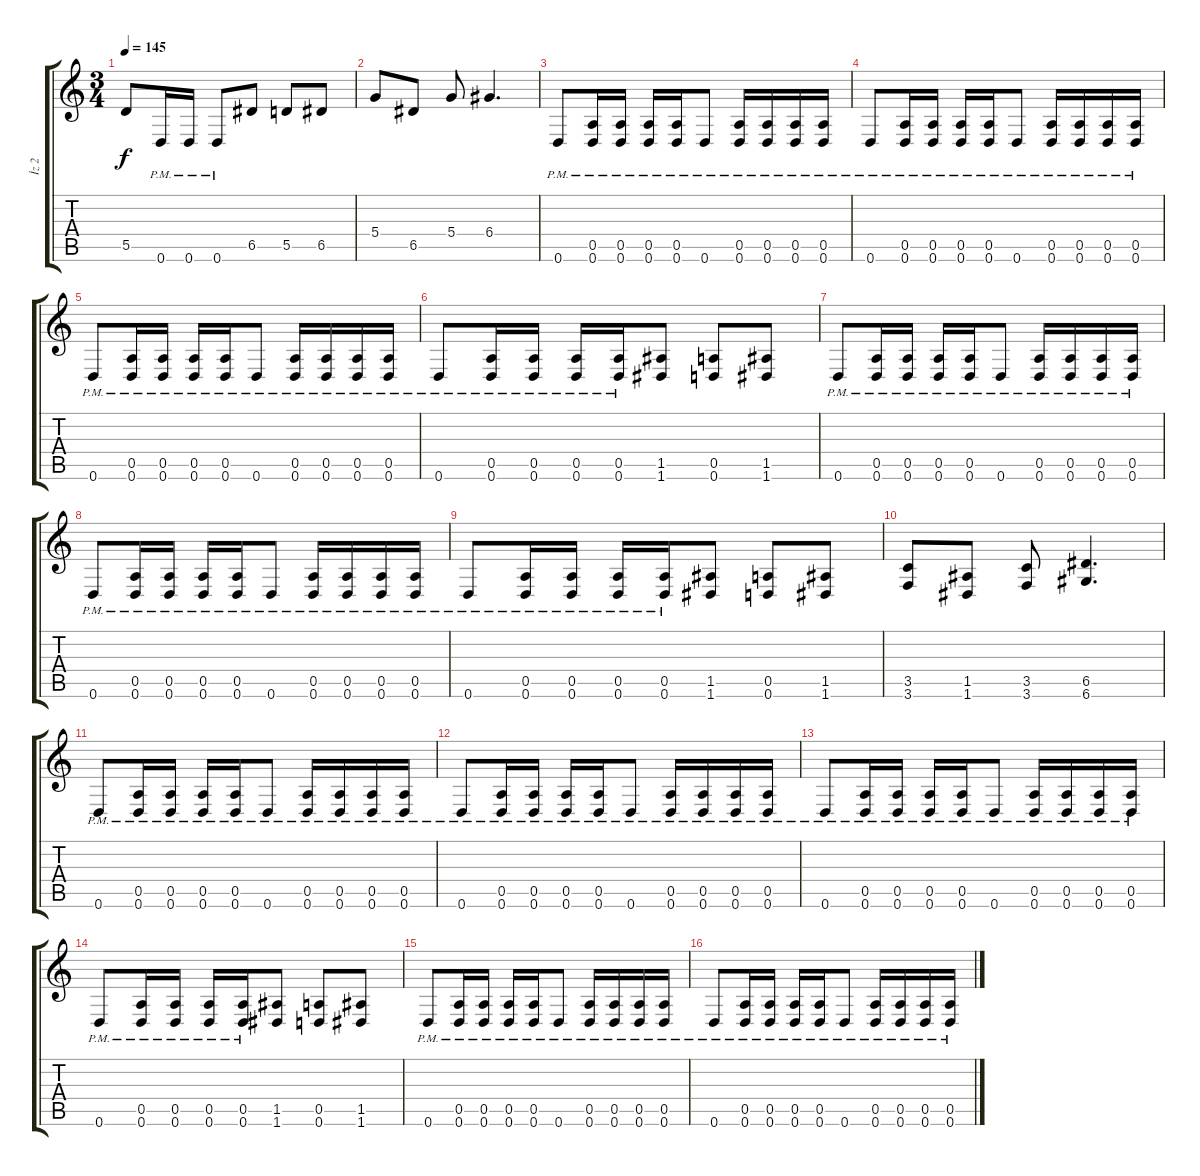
\track ("İz 2" "İz 2") {instrument distortionguitar}
\staff {score tabs}
\tuning (E4 B3 G3 D3 A2 D2) {hide}
\ts (3 4)
\tempo 145
\clef g2
\ks c
5.5.8{dy f} 0.6{pm}.16 0.6{pm}.16 0.6{pm}.8 6.5.8 5.5.8 6.5.8 |
5.4.8 6.5.8 5.4.8 6.4.4{d} |
0.6{pm}.8 (0.5{pm} 0.6).16 (0.5{pm} 0.6).16 (0.5{pm} 0.6).16 (0.5{pm} 0.6).16 0.6{pm}.8 (0.5{pm} 0.6).16 (0.5{pm} 0.6).16 (0.5{pm} 0.6).16 (0.5{pm} 0.6).16 |
0.6{pm}.8 (0.5{pm} 0.6).16 (0.5{pm} 0.6).16 (0.5{pm} 0.6).16 (0.5{pm} 0.6).16 0.6{pm}.8 (0.5{pm} 0.6).16 (0.5{pm} 0.6).16 (0.5{pm} 0.6).16 (0.5{pm} 0.6).16 |
0.6{pm}.8 (0.5{pm} 0.6).16 (0.5{pm} 0.6).16 (0.5{pm} 0.6).16 (0.5{pm} 0.6).16 0.6{pm}.8 (0.5{pm} 0.6).16 (0.5{pm} 0.6).16 (0.5{pm} 0.6).16 (0.5{pm} 0.6).16 |
0.6{pm}.8 (0.5{pm} 0.6).16 (0.5{pm} 0.6).16 (0.5{pm} 0.6).16 (0.5{pm} 0.6).16 (1.5 1.6).8 (0.5 0.6).8 (1.5 1.6).8 |
0.6{pm}.8 (0.5{pm} 0.6).16 (0.5{pm} 0.6).16 (0.5{pm} 0.6).16 (0.5{pm} 0.6).16 0.6{pm}.8 (0.5{pm} 0.6).16 (0.5{pm} 0.6).16 (0.5{pm} 0.6).16 (0.5{pm} 0.6).16 |
0.6{pm}.8 (0.5{pm} 0.6).16 (0.5{pm} 0.6).16 (0.5{pm} 0.6).16 (0.5{pm} 0.6).16 0.6{pm}.8 (0.5{pm} 0.6).16 (0.5{pm} 0.6).16 (0.5{pm} 0.6).16 (0.5{pm} 0.6).16 |
0.6{pm}.8 (0.5{pm} 0.6).16 (0.5{pm} 0.6).16 (0.5{pm} 0.6).16 (0.5{pm} 0.6).16 (1.5 1.6).8 (0.5 0.6).8 (1.5 1.6).8 |
(3.5 3.6).8 (1.5 1.6).8 (3.5 3.6).8 (6.5 6.6).4{d} |
0.6{pm}.8 (0.5{pm} 0.6).16 (0.5{pm} 0.6).16 (0.5{pm} 0.6).16 (0.5{pm} 0.6).16 0.6{pm}.8 (0.5{pm} 0.6).16 (0.5{pm} 0.6).16 (0.5{pm} 0.6).16 (0.5{pm} 0.6).16 |
0.6{pm}.8 (0.5{pm} 0.6).16 (0.5{pm} 0.6).16 (0.5{pm} 0.6).16 (0.5{pm} 0.6).16 0.6{pm}.8 (0.5{pm} 0.6).16 (0.5{pm} 0.6).16 (0.5{pm} 0.6).16 (0.5{pm} 0.6).16 |
0.6{pm}.8 (0.5{pm} 0.6).16 (0.5{pm} 0.6).16 (0.5{pm} 0.6).16 (0.5{pm} 0.6).16 0.6{pm}.8 (0.5{pm} 0.6).16 (0.5{pm} 0.6).16 (0.5{pm} 0.6).16 (0.5{pm} 0.6).16 |
0.6{pm}.8 (0.5{pm} 0.6).16 (0.5{pm} 0.6).16 (0.5{pm} 0.6).16 (0.5{pm} 0.6).16 (1.5 1.6).8 (0.5 0.6).8 (1.5 1.6).8 |
0.6{pm}.8 (0.5{pm} 0.6).16 (0.5{pm} 0.6).16 (0.5{pm} 0.6).16 (0.5{pm} 0.6).16 0.6{pm}.8 (0.5{pm} 0.6).16 (0.5{pm} 0.6).16 (0.5{pm} 0.6).16 (0.5{pm} 0.6).16 |
0.6{pm}.8 (0.5{pm} 0.6).16 (0.5{pm} 0.6).16 (0.5{pm} 0.6).16 (0.5{pm} 0.6).16 0.6{pm}.8 (0.5{pm} 0.6).16 (0.5{pm} 0.6).16 (0.5{pm} 0.6).16 (0.5{pm} 0.6).16
